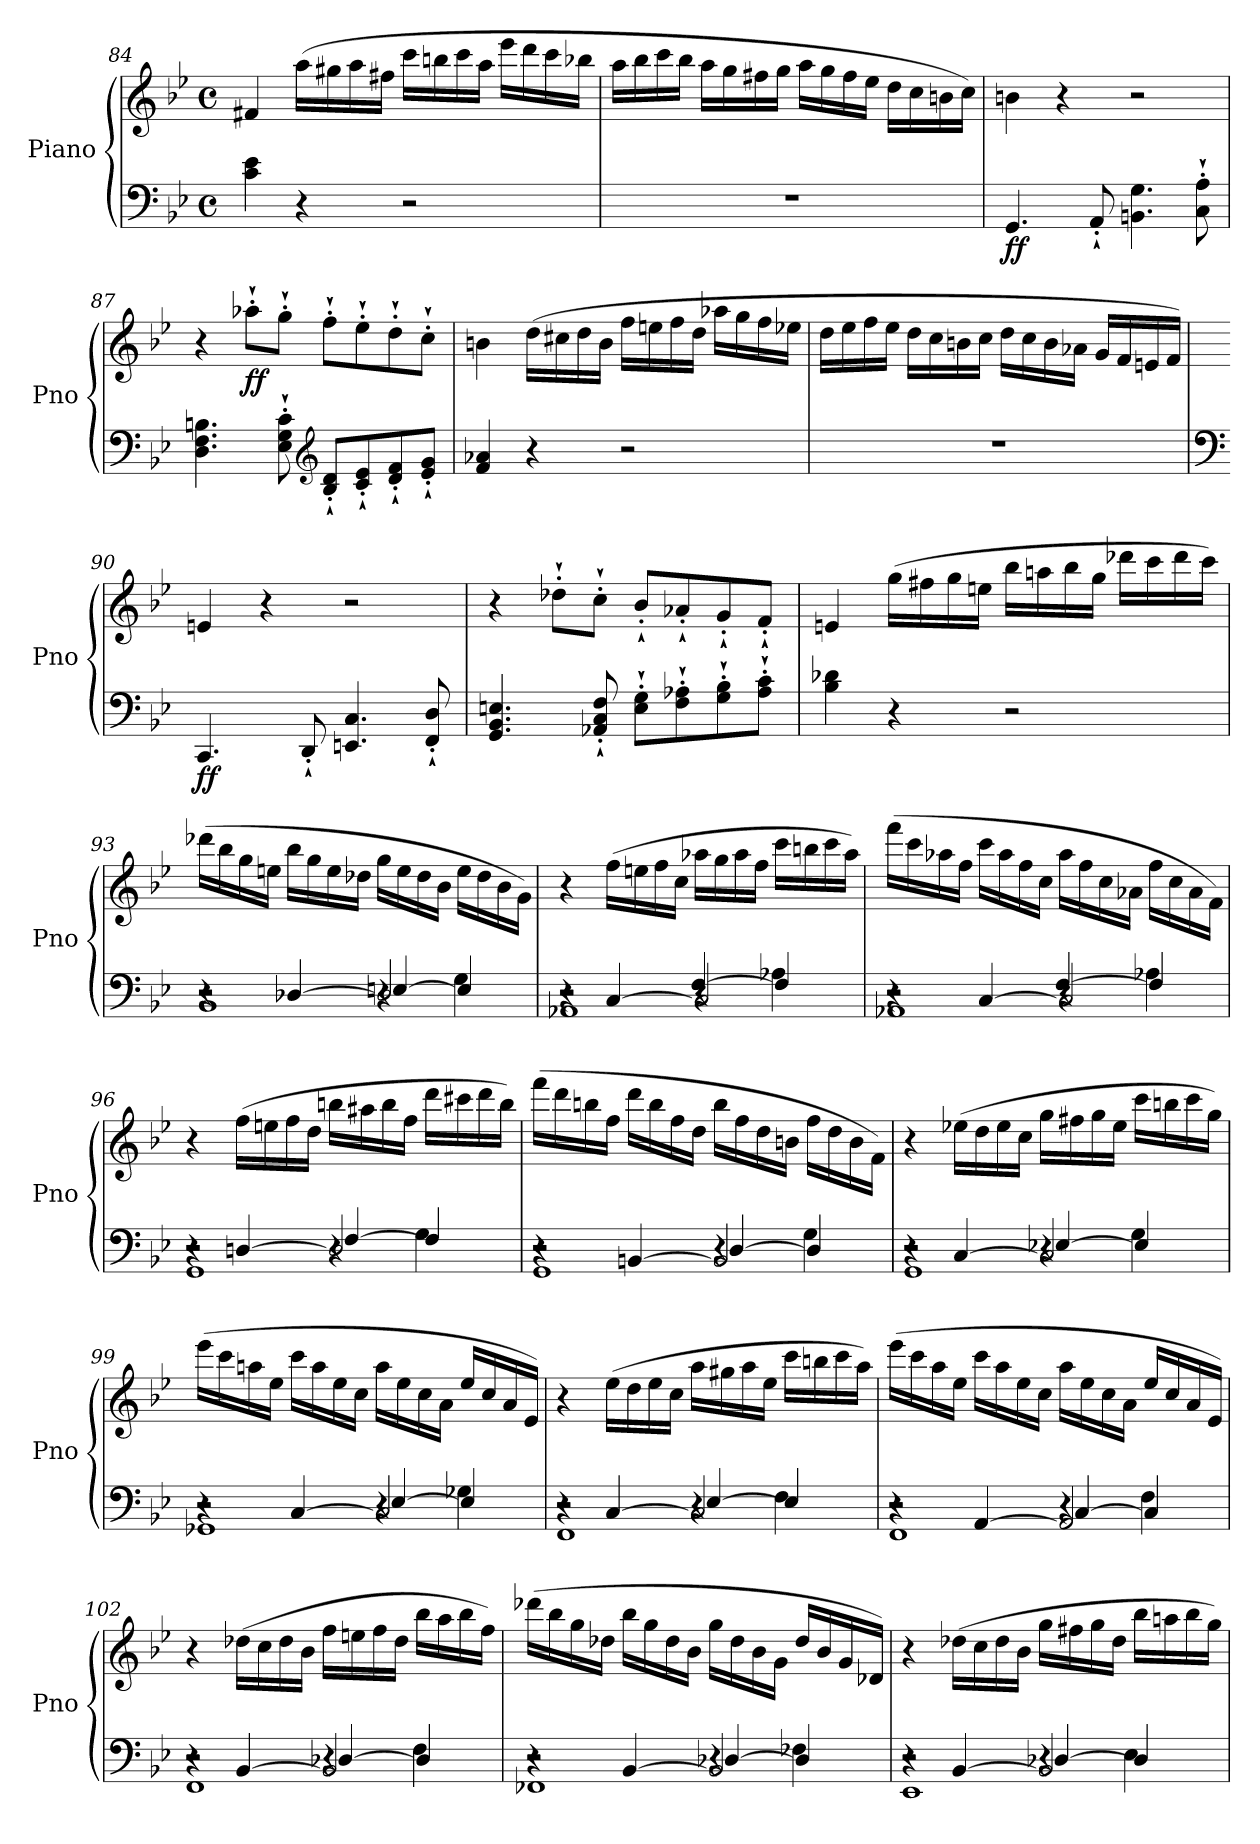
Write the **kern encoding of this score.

**kern	**kern	**dynam
*part1	*part1	*part1
*staff2	*staff1	*staff1/2
*I"Piano	*	*
*I'Pno	*	*
!!LO:LB:g=z
*clefF4	*clefG2	*
*k[b-e-]	*k[b-e-]	*
*B-:	*B-:	*
*M4/4	*M4/4	*
*met(c)	*met(c)	*
=84	=84	=84
4c\ 4e-\	4f#X/	.
4r	(>16aa\LL	.
.	16gg#X\	.
.	16aa\	.
.	16ff#X\JJ	.
2r	16ccc\LL	.
.	16bbn\	.
.	16ccc\	.
.	16aa\JJ	.
.	16eee-\LL	.
.	16ddd\	.
.	16ccc\	.
.	16bb-X\JJ	.
=85	=85	=85
1r	16aa\LL	.
.	16bb-\	.
.	16ccc\	.
.	16bb-\JJ	.
.	16aa\LL	.
.	16gg\	.
.	16ff#X\	.
.	16gg\JJ	.
.	16aa\LL	.
.	16gg\	.
.	16ff#\	.
.	16ee-\JJ	.
.	16dd\LL	.
.	16cc\	.
.	16bn\	.
.	16cc\JJ)	.
=86	=86	=86
!	!	!LO:DY:b=2
4.GG/	4bn\	ff
.	4r	.
8AA'`/	.	.
4.BBn\ 4.G\	2r	.
8C\'` 8A\'`	.	.
!!LO:LB:g=z
=87	=87	=87
4.D\ 4.F\ 4.Bn\	4r	.
!	!	!LO:DY:b
.	8aa-X'`\L	ff
8E-\'` 8G\'` 8c\'`	8gg'`\J	.
*clefG2	*	*
8B/'` 8d/'`L	8ff'`\L	.
8c/'` 8e-/'`	8ee-'`\	.
8d/'` 8f/'`	8dd'`\	.
8e-/'` 8g/'`J	8cc'`\J	.
=88	=88	=88
4f/ 4a-X/	4bn\	.
4r	(>16dd\LL	.
.	16cc#X\	.
.	16dd\	.
.	16b\JJ	.
2r	16ff\LL	.
.	16een\	.
.	16ff\	.
.	16dd\JJ	.
.	16aa-X\LL	.
.	16gg\	.
.	16ff\	.
.	16ee-X\JJ	.
=89	=89	=89
1r	16dd\LL	.
.	16ee-\	.
.	16ff\	.
.	16ee-\JJ	.
.	16dd\LL	.
.	16cc\	.
.	16bn\	.
.	16cc\JJ	.
.	16dd\LL	.
.	16cc\	.
.	16b\	.
.	16a-X\JJ	.
.	16g/LL	.
.	16f/	.
.	16en/	.
.	16f/JJ)	.
!!LO:PB:g=z
=90	=90	=90
*clefF4	*	*
!	!	!LO:DY:b=2
4.CC/	4en/	ff
.	4r	.
8DD'`/	.	.
4.EEn/ 4.C/	2r	.
8FF/'` 8D/'`	.	.
=91	=91	=91
4.GG/ 4.BB-/ 4.En/	4r	.
.	8dd-X'`\L	.
8AA-X/'` 8C/'` 8F/'`	8cc'`\J	.
8E\'` 8G\'`L	8b-'`/L	.
8F\'` 8A-X\'`	8a-X'`/	.
8G\'` 8B-\'`	8g'`/	.
8A-\'` 8c\'`J	8f'`/J	.
=92	=92	=92
4B-\ 4d-X\	4en/	.
4r	(>16gg\LL	.
.	16ff#X\	.
.	16gg\	.
.	16een\JJ	.
2r	16bb-\LL	.
.	16aan\	.
.	16bb-\	.
.	16gg\JJ	.
.	16ddd-X\LL	.
.	16ccc\	.
.	16ddd-\	.
.	16ccc\JJ)	.
!!LO:LB:g=z
=93	=93	=93
*^	*	*
*	*^	*	*
*	*	*^	*	*
4r	1BB-	2r	2r	(>16ddd-X\LL	.
.	.	.	.	16bb-\	.
.	.	.	.	16gg\	.
.	.	.	.	16een\JJ	.
[4D-X/	.	.	.	16bb-\LL	.
.	.	.	.	16gg\	.
.	.	.	.	16ee\	.
.	.	.	.	16dd-X\JJ	.
2D-/]	.	[4En/	4r	16gg\LL	.
.	.	.	.	16ee\	.
.	.	.	.	16dd-\	.
.	.	.	.	16b-\JJ	.
.	.	4E/]	4G\	16ee\LL	.
.	.	.	.	16dd-\	.
.	.	.	.	16b-\	.
.	.	.	.	16g\JJ)	.
=94	=94	=94	=94	=94	=94
4r	1AA-X	2r	2r	4r	.
[4C/	.	.	.	(>16ff\LL	.
.	.	.	.	16een\	.
.	.	.	.	16ff\	.
.	.	.	.	16cc\JJ	.
2C/]	.	[4F/	4r	16aa-X\LL	.
.	.	.	.	16gg\	.
.	.	.	.	16aa-\	.
.	.	.	.	16ff\JJ	.
.	.	4F/]	4A-X\	16ccc\LL	.
.	.	.	.	16bbn\	.
.	.	.	.	16ccc\	.
.	.	.	.	16aa-\JJ)	.
!!LO:LB:g=z
=95	=95	=95	=95	=95	=95
4r	1AA-X	2r	2r	(>16fff\LL	.
.	.	.	.	16ccc\	.
.	.	.	.	16aa-X\	.
.	.	.	.	16ff\JJ	.
[4C/	.	.	.	16ccc\LL	.
.	.	.	.	16aa-\	.
.	.	.	.	16ff\	.
.	.	.	.	16cc\JJ	.
2C/]	.	[4F/	4r	16aa-\LL	.
.	.	.	.	16ff\	.
.	.	.	.	16cc\	.
.	.	.	.	16a-X\JJ	.
.	.	4F/]	4A-X\	16ff\LL	.
.	.	.	.	16cc\	.
.	.	.	.	16a-\	.
.	.	.	.	16f\JJ)	.
=96	=96	=96	=96	=96	=96
4r	1GG	2r	2r	4r	.
[4Dn/	.	.	.	(>16ff\LL	.
.	.	.	.	16een\	.
.	.	.	.	16ff\	.
.	.	.	.	16dd\JJ	.
2D/]	.	[4F/	4r	16bbn\LL	.
.	.	.	.	16aa#X\	.
.	.	.	.	16bb\	.
.	.	.	.	16ff\JJ	.
.	.	4F/]	4G\	16ddd\LL	.
.	.	.	.	16ccc#X\	.
.	.	.	.	16ddd\	.
.	.	.	.	16bb\JJ)	.
!!LO:LB:g=z
=97	=97	=97	=97	=97	=97
4r	1GG	2r	2r	(>16fff\LL	.
.	.	.	.	16ddd\	.
.	.	.	.	16bbn\	.
.	.	.	.	16ff\JJ	.
[4BBn/	.	.	.	16ddd\LL	.
.	.	.	.	16bb\	.
.	.	.	.	16ff\	.
.	.	.	.	16dd\JJ	.
2BB/]	.	[4D/	4r	16bb\LL	.
.	.	.	.	16ff\	.
.	.	.	.	16dd\	.
.	.	.	.	16bn\JJ	.
.	.	4D/]	4G\	16ff\LL	.
.	.	.	.	16dd\	.
.	.	.	.	16b\	.
.	.	.	.	16f\JJ)	.
=98	=98	=98	=98	=98	=98
4r	1GG	2r	2r	4r	.
[4C/	.	.	.	(>16ee-X\LL	.
.	.	.	.	16dd\	.
.	.	.	.	16ee-\	.
.	.	.	.	16cc\JJ	.
2C/]	.	[4E-X/	4r	16gg\LL	.
.	.	.	.	16ff#X\	.
.	.	.	.	16gg\	.
.	.	.	.	16ee-\JJ	.
.	.	4E-/]	4G\	16ccc\LL	.
.	.	.	.	16bbn\	.
.	.	.	.	16ccc\	.
.	.	.	.	16gg\JJ)	.
!!LO:LB:g=z
=99	=99	=99	=99	=99	=99
4r	1GG-X	2r	2r	(>16eee-\LL	.
.	.	.	.	16ccc\	.
.	.	.	.	16aan\	.
.	.	.	.	16ee-\JJ	.
[4C/	.	.	.	16ccc\LL	.
.	.	.	.	16aa\	.
.	.	.	.	16ee-\	.
.	.	.	.	16cc\JJ	.
2C/]	.	[4E-/	4r	16aa\LL	.
.	.	.	.	16ee-\	.
.	.	.	.	16cc\	.
.	.	.	.	16a\JJ	.
.	.	4E-/]	4G-X\	16ee-/LL	.
.	.	.	.	16cc/	.
.	.	.	.	16a/	.
.	.	.	.	16e-/JJ)	.
=100	=100	=100	=100	=100	=100
4r	1FF	2r	2r	4r	.
[4C/	.	.	.	(>16ee-\LL	.
.	.	.	.	16dd\	.
.	.	.	.	16ee-\	.
.	.	.	.	16cc\JJ	.
2C/]	.	[4E-/	4r	16aa\LL	.
.	.	.	.	16gg#X\	.
.	.	.	.	16aa\	.
.	.	.	.	16ee-\JJ	.
.	.	4E-/]	4F\	16ccc\LL	.
.	.	.	.	16bbn\	.
.	.	.	.	16ccc\	.
.	.	.	.	16aa\JJ)	.
!!LO:LB:g=z
=101	=101	=101	=101	=101	=101
4r	1FF	2r	2r	(>16eee-\LL	.
.	.	.	.	16ccc\	.
.	.	.	.	16aa\	.
.	.	.	.	16ee-\JJ	.
[4AA/	.	.	.	16ccc\LL	.
.	.	.	.	16aa\	.
.	.	.	.	16ee-\	.
.	.	.	.	16cc\JJ	.
2AA/]	.	[4C/	4r	16aa\LL	.
.	.	.	.	16ee-\	.
.	.	.	.	16cc\	.
.	.	.	.	16a\JJ	.
.	.	4C/]	4F\	16ee-/LL	.
.	.	.	.	16cc/	.
.	.	.	.	16a/	.
.	.	.	.	16e-/JJ)	.
=102	=102	=102	=102	=102	=102
4r	1FF	2r	2r	4r	.
[4BB-/	.	.	.	(>16dd-X\LL	.
.	.	.	.	16cc\	.
.	.	.	.	16dd-\	.
.	.	.	.	16b-\JJ	.
2BB-/]	.	[4D-X/	4r	16ff\LL	.
.	.	.	.	16een\	.
.	.	.	.	16ff\	.
.	.	.	.	16dd-\JJ	.
.	.	4D-/]	4F\	16bb-\LL	.
.	.	.	.	16aa\	.
.	.	.	.	16bb-\	.
.	.	.	.	16ff\JJ)	.
!!LO:PB:g=z
=103	=103	=103	=103	=103	=103
4r	1FF-X	2r	2r	(>16ddd-X\LL	.
.	.	.	.	16bb-\	.
.	.	.	.	16gg\	.
.	.	.	.	16dd-X\JJ	.
[4BB-/	.	.	.	16bb-\LL	.
.	.	.	.	16gg\	.
.	.	.	.	16dd-\	.
.	.	.	.	16b-\JJ	.
2BB-/]	.	[4D-X/	4r	16gg\LL	.
.	.	.	.	16dd-\	.
.	.	.	.	16b-\	.
.	.	.	.	16g\JJ	.
.	.	4D-/]	4F-X\	16dd-/LL	.
.	.	.	.	16b-/	.
.	.	.	.	16g/	.
.	.	.	.	16d-X/JJ)	.
=104	=104	=104	=104	=104	=104
4r	1EE-	2r	2r	4r	.
[4BB-/	.	.	.	(>16dd-X\LL	.
.	.	.	.	16cc\	.
.	.	.	.	16dd-\	.
.	.	.	.	16b-\JJ	.
2BB-/]	.	[4D-X/	4r	16gg\LL	.
.	.	.	.	16ff#X\	.
.	.	.	.	16gg\	.
.	.	.	.	16dd-\JJ	.
.	.	4D-/]	4E-\	16bb-\LL	.
.	.	.	.	16aan\	.
.	.	.	.	16bb-\	.
.	.	.	.	16gg\JJ)	.
*v	*v	*v	*v	*	*
=	=	=
*-	*-	*-
